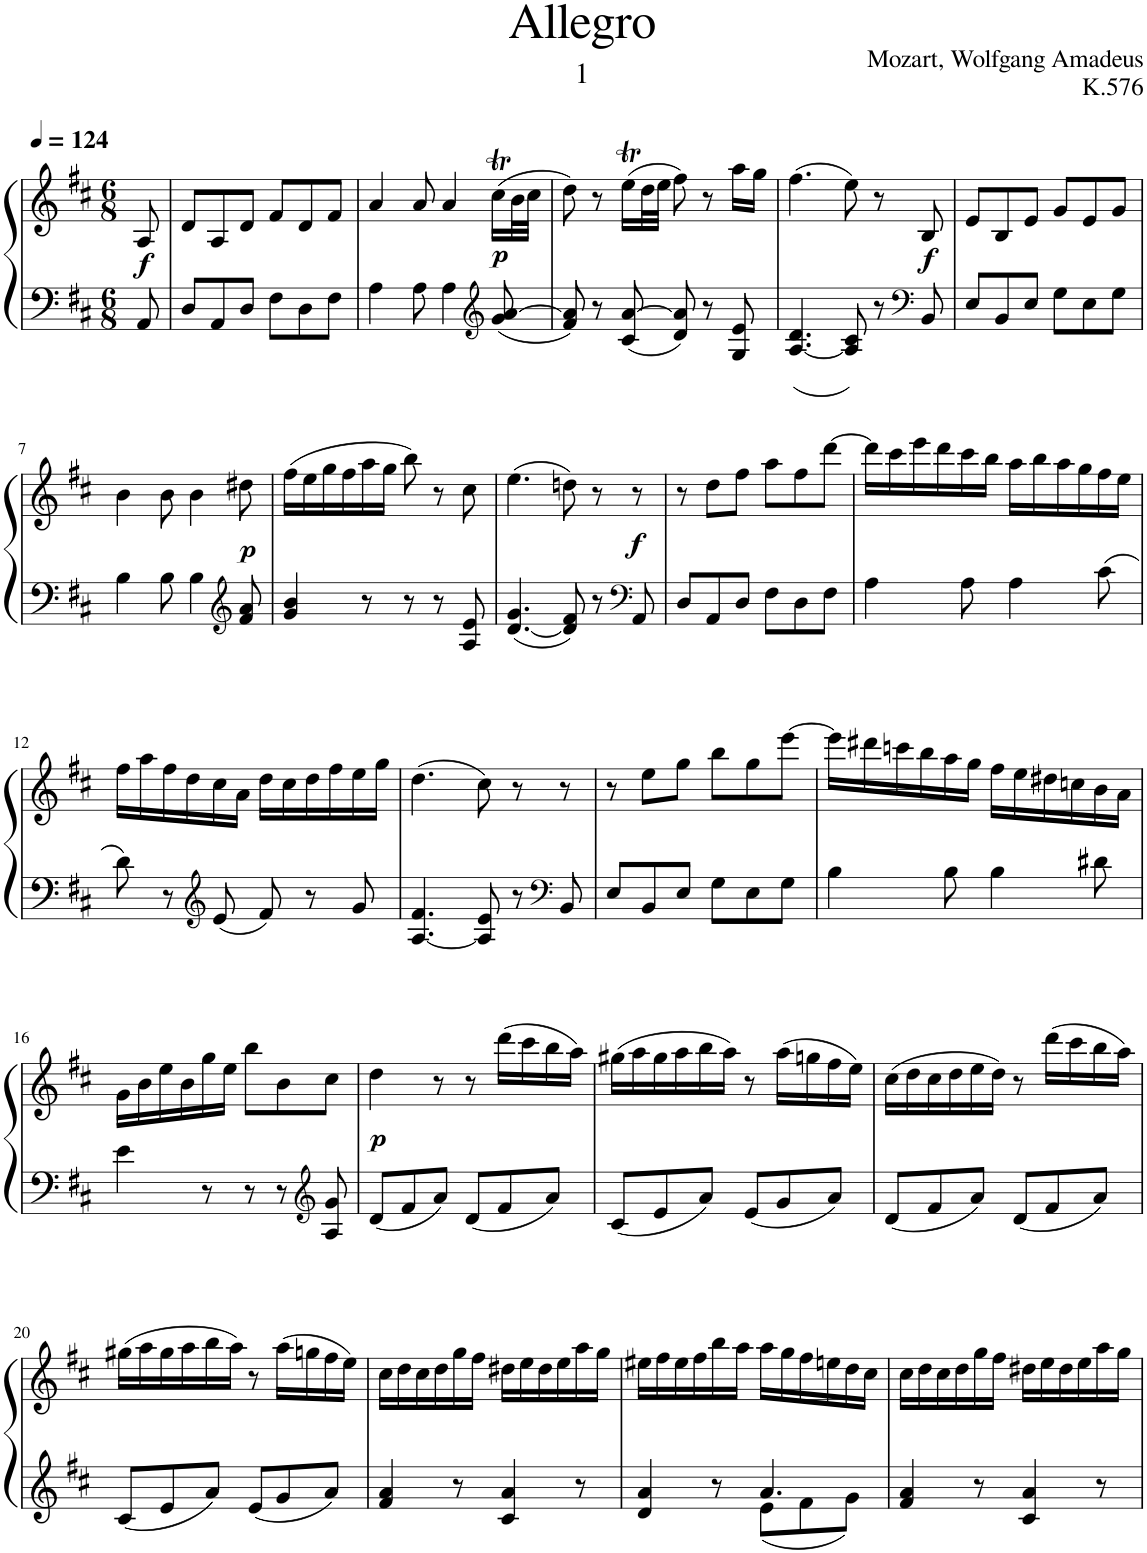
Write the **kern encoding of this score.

**kern	**kern	**dynam
*part2	*part1	*part1
*staff2	*staff1	*staff1
*I"Piano	*I"Piano	*
*I'Pno	*I'Pno	*
*clefF4	*clefG2	*
*k[f#c#]	*k[f#c#]	*
*M6/8	*M6/8	*
*MM124	*MM124	*
=1	=1	=1
!	!	!LO:DY:b
8AA/	8A/	f
=2	=2	=2
8D/L	8d/L	.
8AA/	8A/	.
8D/J	8d/J	.
8F#\L	8f#/L	.
8D\	8d/	.
8F#\J	8f#/J	.
=3	=3	=3
4A\	4a/	.
8A\	8a/	.
4A\	4a/	.
*clefG2	*	*
!	!	!LO:DY:b
(<8g/ [8a/	(16cc#t\LL	p
.	32b\L	.
.	32cc#\JJJ	.
=4	=4	=4
8f#/ 8a/])	8dd\)	.
8r	8r	.
(<8c#/ [8a/	(16eeT\LL	.
.	32dd\L	.
.	32ee\JJJ	.
8d/ 8a/])	8ff#\)	.
8r	8r	.
8G/ 8e/	16aa\LL	.
.	16gg\JJ	.
=5	=5	=5
([4.A/ 4.d/	(4.ff#\	.
8A/] 8c#/)	8ee\)	.
8r	8r	.
*clefF4	*	*
!	!	!LO:DY:b
8BB/	8B/	f
=6	=6	=6
8E/L	8e/L	.
8BB/	8B/	.
8E/J	8e/J	.
8G\L	8g/L	.
8E\	8e/	.
8G\J	8g/J	.
!!LO:LB:g=z
=7	=7	=7
4B\	4b\	.
8B\	8b\	.
4B\	4b\	.
*clefG2	*	*
!	!	!LO:DY:b
8f#/ 8a/	8dd#X\	p
=8	=8	=8
4g/ 4b/	(16ff#\LL	.
.	16ee\	.
.	16gg\	.
.	16ff#\	.
8r	16aa\	.
.	16gg\JJ	.
8r	8bb\)	.
8r	8r	.
8A/ 8e/	8cc#\	.
=9	=9	=9
([4.d/ 4.g/	(4.ee\	.
8d/] 8f#/)	8ddn\)	.
8r	8r	.
*clefF4	*	*
!	!	!LO:DY:b
8AA/	8r	f
=10	=10	=10
8D/L	8r	.
8AA/	8dd\L	.
8D/J	8ff#\J	.
8F#\L	8aa\L	.
8D\	8ff#\	.
8F#\J	[8ddd\J	.
=11	=11	=11
4A\	16ddd\LL]	.
.	16ccc#\	.
.	16eee\	.
.	16ddd\	.
8A\	16ccc#\	.
.	16bb\JJ	.
4A\	16aa\LL	.
.	16bb\	.
.	16aa\	.
.	16gg\	.
(8c#\	16ff#\	.
.	16ee\JJ	.
!!LO:LB:g=z
=12	=12	=12
8d\)	16ff#\LL	.
.	16aa\	.
8r	16ff#\	.
.	16dd\	.
*clefG2	*	*
(8e/	16cc#\	.
.	16a\JJ	.
8f#/)	16dd\LL	.
.	16cc#\	.
8r	16dd\	.
.	16ff#\	.
8g/	16ee\	.
.	16gg\JJ	.
=13	=13	=13
[4.A/ 4.f#/	(4.dd\	.
8A/] 8e/	8cc#\)	.
8r	8r	.
*clefF4	*	*
8BB/	8r	.
=14	=14	=14
8E/L	8r	.
8BB/	8ee\L	.
8E/J	8gg\J	.
8G\L	8bb\L	.
8E\	8gg\	.
8G\J	[8eee\J	.
=15	=15	=15
4B\	16eee\LL]	.
.	16ddd#X\	.
.	16cccn\	.
.	16bb\	.
8B\	16aa\	.
.	16gg\JJ	.
4B\	16ff#\LL	.
.	16ee\	.
.	16dd#X\	.
.	16ccn\	.
8d#X\	16b\	.
.	16a\JJ	.
!!LO:LB:g=z
=16	=16	=16
4e\	16g\LL	.
.	16b\	.
.	16ee\	.
.	16b\	.
8r	16gg\	.
.	16ee\JJ	.
8r	8bb\L	.
8r	8b\	.
*clefG2	*	*
8A/ 8g/	8cc#\J	.
=17	=17	=17
!	!	!LO:DY:b
(8d/L	4dd\	p
8f#/	.	.
8a/J)	8r	.
(8d/L	8r	.
8f#/	(16ddd\LL	.
.	16ccc#\	.
8a/J)	16bb\	.
.	16aa\JJ)	.
=18	=18	=18
(8c#/L	(16gg#X\LL	.
.	16aa\	.
8e/	16gg#\	.
.	16aa\	.
8a/J)	16bb\	.
.	16aa\JJ)	.
(8e/L	8r	.
8g/	(16aa\LL	.
.	16ggn\	.
8a/J)	16ff#\	.
.	16ee\JJ)	.
=19	=19	=19
(8d/L	(16cc#\LL	.
.	16dd\	.
8f#/	16cc#\	.
.	16dd\	.
8a/J)	16ee\	.
.	16dd\JJ)	.
(8d/L	8r	.
8f#/	(16ddd\LL	.
.	16ccc#\	.
8a/J)	16bb\	.
.	16aa\JJ)	.
!!LO:LB:g=z
=20	=20	=20
(8c#/L	(16gg#X\LL	.
.	16aa\	.
8e/	16gg#\	.
.	16aa\	.
8a/J)	16bb\	.
.	16aa\JJ)	.
(8e/L	8r	.
8g/	(16aa\LL	.
.	16ggn\	.
8a/J)	16ff#\	.
.	16ee\JJ)	.
=21	=21	=21
4f#/ 4a/	16cc#\LL	.
.	16dd\	.
.	16cc#\	.
.	16dd\	.
8r	16gg\	.
.	16ff#\JJ	.
4c#/ 4a/	16dd#X\LL	.
.	16ee\	.
.	16dd#\	.
.	16ee\	.
8r	16aa\	.
.	16gg\JJ	.
=22	=22	=22
*^	*	*
4d/ 4a/	4.ryy	16ee#X\LL	.
.	.	16ff#\	.
.	.	16ee#\	.
.	.	16ff#\	.
8r	.	16bb\	.
.	.	16aa\JJ	.
4.a/	(8e\L	16aa\LL	.
.	.	16gg\	.
.	8f#\	16ff#\	.
.	.	16een\	.
.	8g\J)	16dd\	.
.	.	16cc#\JJ	.
*v	*v	*	*
=23	=23	=23
4f#/ 4a/	16cc#\LL	.
.	16dd\	.
.	16cc#\	.
.	16dd\	.
8r	16gg\	.
.	16ff#\JJ	.
4c#/ 4a/	16dd#X\LL	.
.	16ee\	.
.	16dd#\	.
.	16ee\	.
8r	16aa\	.
.	16gg\JJ	.
=	=	=
*-	*-	*-
